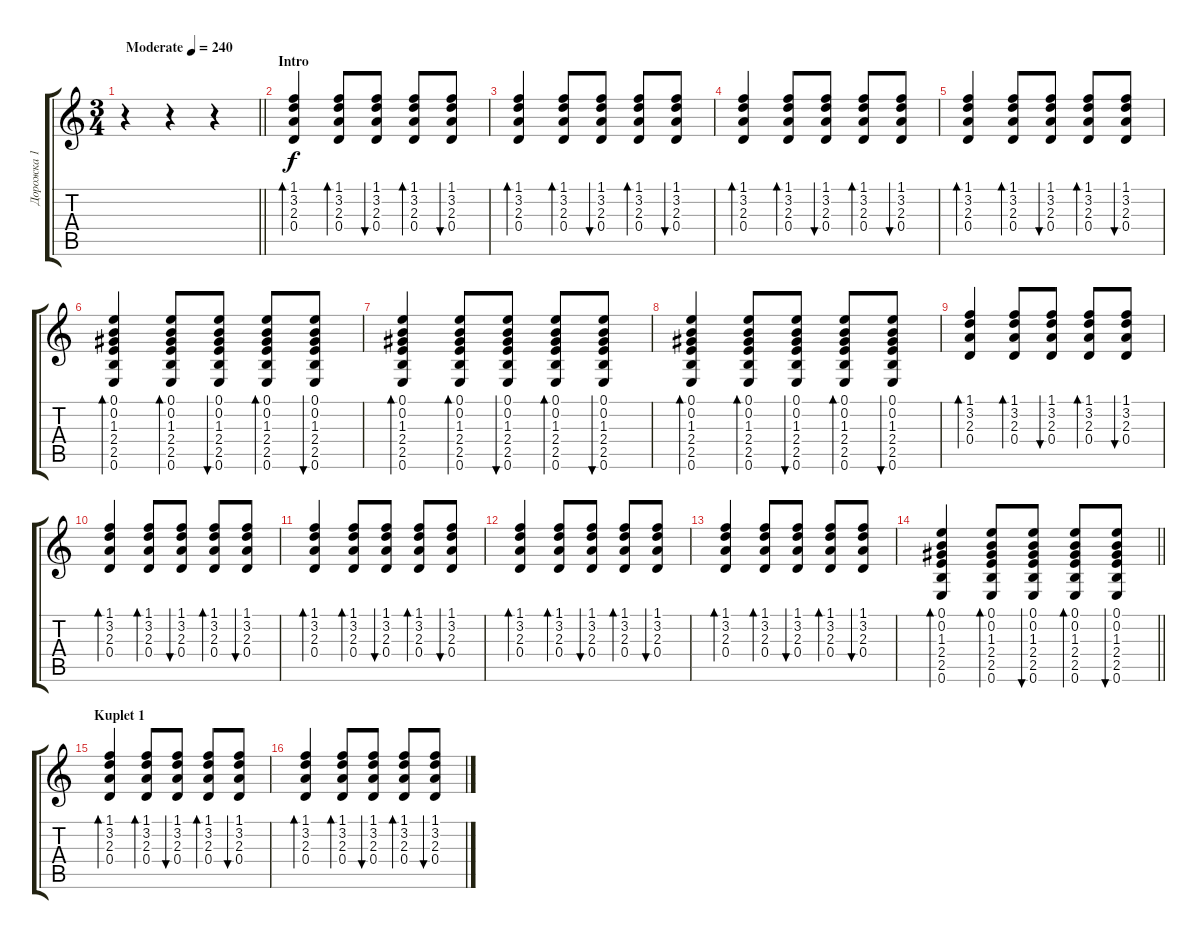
\track ("Дорожка 1" "Дорожка 1") {instrument acousticguitarsteel}
\staff {score tabs}
\tuning (E4 B3 G3 D3 A2 E2) {hide}
\ts (3 4)
\tempo (240 "Moderate")
\clef g2
\barLineRight lightlight
\ks c
r.4{dy f instrument acousticguitarsteel} r.4 r.4 |
\section ("" "Intro")
(1.1 3.2 2.3 0.4).4{bd 60} (1.1 3.2 2.3 0.4).8{bd 60} (1.1 3.2 2.3 0.4).8{bu 60} (1.1 3.2 2.3 0.4).8{bd 60} (1.1 3.2 2.3 0.4).8{bu 60} |
(1.1 3.2 2.3 0.4).4{bd 60} (1.1 3.2 2.3 0.4).8{bd 60} (1.1 3.2 2.3 0.4).8{bu 60} (1.1 3.2 2.3 0.4).8{bd 60} (1.1 3.2 2.3 0.4).8{bu 60} |
(1.1 3.2 2.3 0.4).4{bd 60} (1.1 3.2 2.3 0.4).8{bd 60} (1.1 3.2 2.3 0.4).8{bu 60} (1.1 3.2 2.3 0.4).8{bd 60} (1.1 3.2 2.3 0.4).8{bu 60} |
(1.1 3.2 2.3 0.4).4{bd 60} (1.1 3.2 2.3 0.4).8{bd 60} (1.1 3.2 2.3 0.4).8{bu 60} (1.1 3.2 2.3 0.4).8{bd 60} (1.1 3.2 2.3 0.4).8{bu 60} |
(0.1 0.2 1.3 2.4 2.5 0.6).4{bd 60} (0.1 0.2 1.3 2.4 2.5 0.6).8{bd 60} (0.1 0.2 1.3 2.4 2.5 0.6).8{bu 60} (0.1 0.2 1.3 2.4 2.5 0.6).8{bd 60} (0.1 0.2 1.3 2.4 2.5 0.6).8{bu 60} |
(0.1 0.2 1.3 2.4 2.5 0.6).4{bd 60} (0.1 0.2 1.3 2.4 2.5 0.6).8{bd 60} (0.1 0.2 1.3 2.4 2.5 0.6).8{bu 60} (0.1 0.2 1.3 2.4 2.5 0.6).8{bd 60} (0.1 0.2 1.3 2.4 2.5 0.6).8{bu 60} |
(0.1 0.2 1.3 2.4 2.5 0.6).4{bd 60} (0.1 0.2 1.3 2.4 2.5 0.6).8{bd 60} (0.1 0.2 1.3 2.4 2.5 0.6).8{bu 60} (0.1 0.2 1.3 2.4 2.5 0.6).8{bd 60} (0.1 0.2 1.3 2.4 2.5 0.6).8{bu 60} |
(1.1 3.2 2.3 0.4).4{bd 60} (1.1 3.2 2.3 0.4).8{bd 60} (1.1 3.2 2.3 0.4).8{bu 60} (1.1 3.2 2.3 0.4).8{bd 60} (1.1 3.2 2.3 0.4).8{bu 60} |
(1.1 3.2 2.3 0.4).4{bd 60} (1.1 3.2 2.3 0.4).8{bd 60} (1.1 3.2 2.3 0.4).8{bu 60} (1.1 3.2 2.3 0.4).8{bd 60} (1.1 3.2 2.3 0.4).8{bu 60} |
(1.1 3.2 2.3 0.4).4{bd 60} (1.1 3.2 2.3 0.4).8{bd 60} (1.1 3.2 2.3 0.4).8{bu 60} (1.1 3.2 2.3 0.4).8{bd 60} (1.1 3.2 2.3 0.4).8{bu 60} |
(1.1 3.2 2.3 0.4).4{bd 60} (1.1 3.2 2.3 0.4).8{bd 60} (1.1 3.2 2.3 0.4).8{bu 60} (1.1 3.2 2.3 0.4).8{bd 60} (1.1 3.2 2.3 0.4).8{bu 60} |
(1.1 3.2 2.3 0.4).4{bd 60} (1.1 3.2 2.3 0.4).8{bd 60} (1.1 3.2 2.3 0.4).8{bu 60} (1.1 3.2 2.3 0.4).8{bd 60} (1.1 3.2 2.3 0.4).8{bu 60} |
\barLineRight lightlight
(0.1 0.2 1.3 2.4 2.5 0.6).4{bd 60} (0.1 0.2 1.3 2.4 2.5 0.6).8{bd 60} (0.1 0.2 1.3 2.4 2.5 0.6).8{bu 60} (0.1 0.2 1.3 2.4 2.5 0.6).8{bd 60} (0.1 0.2 1.3 2.4 2.5 0.6).8{bu 60} |
\section ("" "Kuplet 1")
(1.1 3.2 2.3 0.4).4{bd 60} (1.1 3.2 2.3 0.4).8{bd 60} (1.1 3.2 2.3 0.4).8{bu 60} (1.1 3.2 2.3 0.4).8{bd 60} (1.1 3.2 2.3 0.4).8{bu 60} |
(1.1 3.2 2.3 0.4).4{bd 60} (1.1 3.2 2.3 0.4).8{bd 60} (1.1 3.2 2.3 0.4).8{bu 60} (1.1 3.2 2.3 0.4).8{bd 60} (1.1 3.2 2.3 0.4).8{bu 60}
